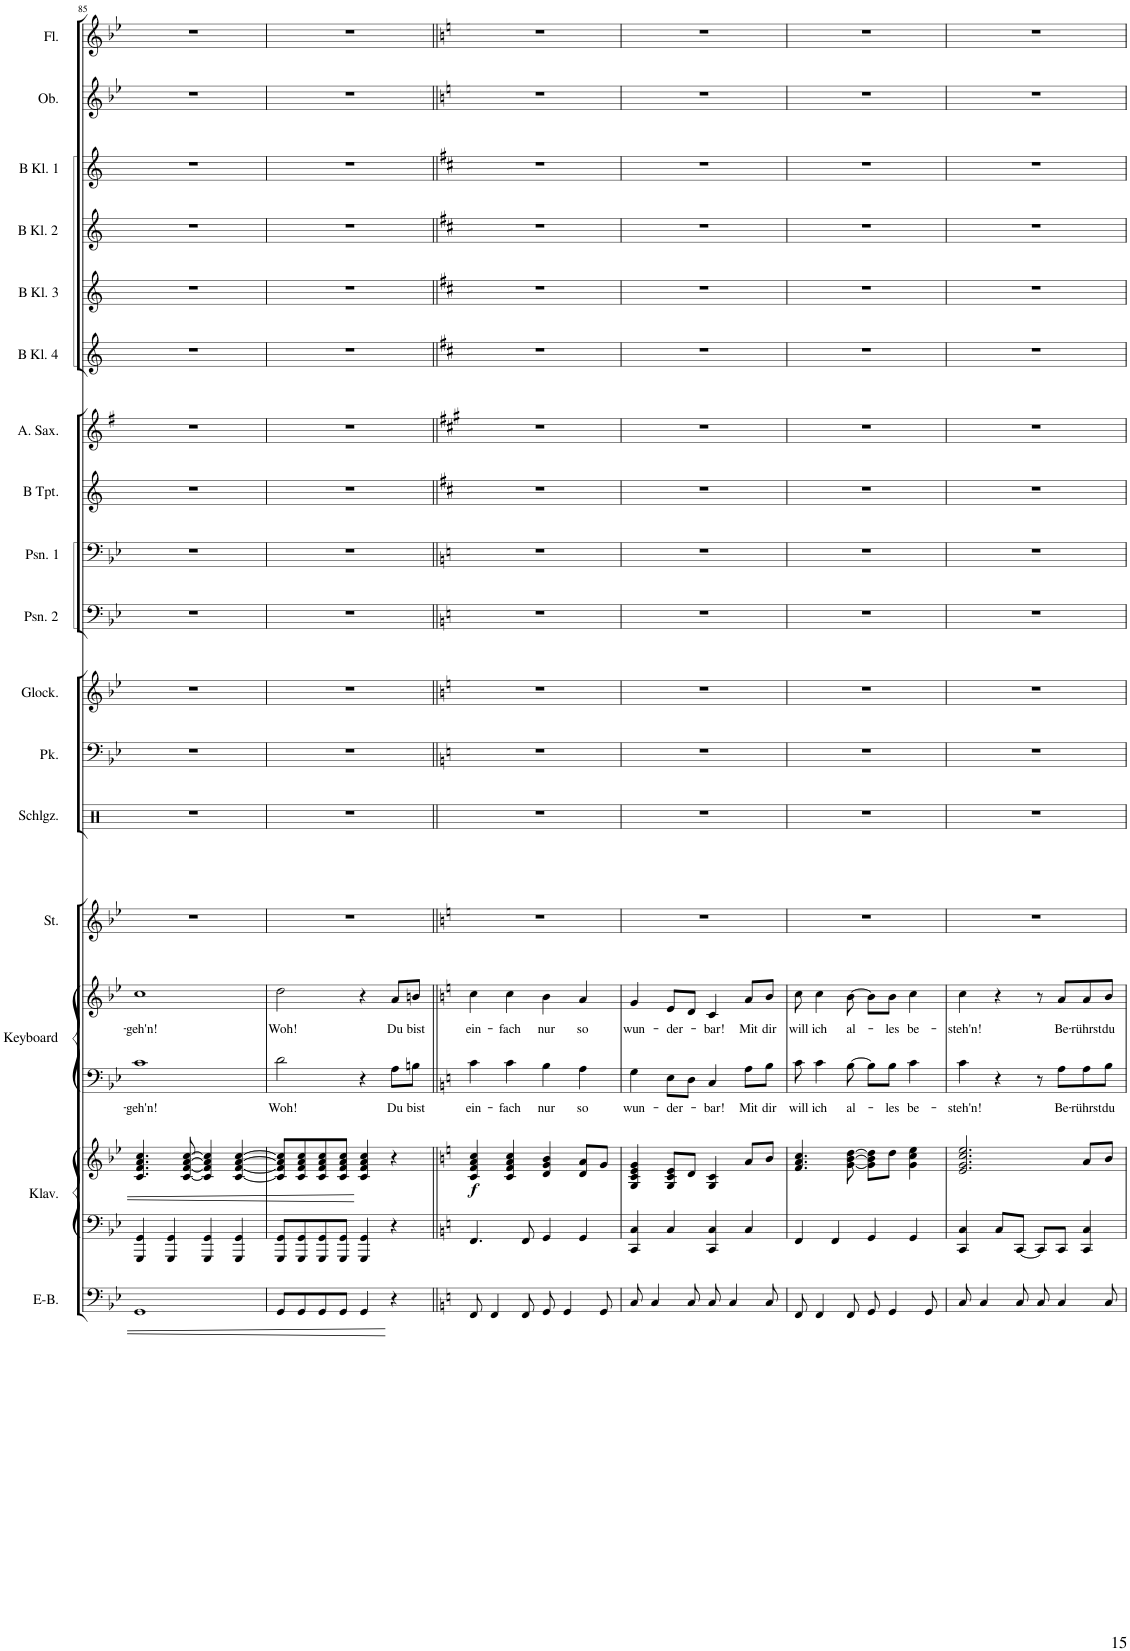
**kern	**kern	**kern	**dynam	**kern	**text	**kern	**text	**kern	**kern	**kern	**kern	**kern	**kern	**kern	**kern	**kern	**kern	**kern	**kern	**kern	**kern
*part17	*part16	*part16	*part16	*part15	*part15	*part15	*part15	*part14	*part13	*part12	*part11	*part10	*part9	*part8	*part7	*part6	*part5	*part4	*part3	*part2	*part1
*staff19	*staff18	*staff17	*staff17/18	*staff16	*staff16	*staff15	*staff15	*staff14	*staff13	*staff12	*staff11	*staff10	*staff9	*staff8	*staff7	*staff6	*staff5	*staff4	*staff3	*staff2	*staff1
*I"E-Bass (Gerhard)	*I"Klavier (Lisa)	*	*	*I"Keyboard (Strings)	*	*	*	*I"Stimme	*I"Schlagzeug	*I"Pauke	*I"Glockenspiel	*I"Posaune 2	*I"Posaune 1	*I"Trompete in B	*I"Altsaxophon	*I"Klarinette in B 4	*I"Klarinette in B 3	*I"Klarinette in B 2	*I"Klarinette in B 1	*I"Oboe	*I"Flöte
*I'E-B.	*I'Klav.	*	*	*I'Keyboard	*	*	*	*I'St.	*I'Schlgz.	*I'Pk.	*I'Glock.	*I'Psn. 2	*I'Psn. 1	*	*I'A. Sax.	*	*	*	*	*I'Ob.	*I'Fl.
!!LO:PB:g=z
*clefF4	*clefF4	*clefG2	*	*clefF4	*	*clefG2	*	*clefG2	*clefX	*clefF4	*clefG2	*clefF4	*clefF4	*clefG2	*clefG2	*clefG2	*clefG2	*clefG2	*clefG2	*clefG2	*clefG2
*ITrd7c12	*	*	*	*	*	*	*	*	*	*	*ITrd-14c-24	*	*	*ITrd1c2	*ITrd5c9	*ITrd1c2	*ITrd1c2	*ITrd1c2	*ITrd1c2	*	*
*k[b-e-]	*k[b-e-]	*k[b-e-]	*	*k[b-e-]	*	*k[b-e-]	*	*k[b-e-]	*k[]	*k[b-e-]	*k[b-e-]	*k[b-e-]	*k[b-e-]	*k[]	*k[f#]	*k[]	*k[]	*k[]	*k[]	*k[b-e-]	*k[b-e-]
=85	=85	=85	=85	=85	=85	=85	=85	=85	=85	=85	=85	=85	=85	=85	=85	=85	=85	=85	=85	=85	=85
!	!	!	!	!	!LO:LY:b	!	!LO:LY:b	!	!	!	!	!	!	!	!	!	!	!	!	!	!
1GG	4GGG/ 4GG/	4.c/ 4.f/ 4.a/ 4.cc/	.	1c	-geh'n!	1cc	-geh'n!	1r	1r	1r	1r	1r	1r	1r	1r	1r	1r	1r	1r	1r	1r
.	4GGG/ 4GG/	.	.	.	.	.	.	.	.	.	.	.	.	.	.	.	.	.	.	.	.
.	.	[8c/ [8f/ [8a/ [8cc/	.	.	.	.	.	.	.	.	.	.	.	.	.	.	.	.	.	.	.
.	4GGG/ 4GG/	4c/] 4f/] 4a/] 4cc/]	.	.	.	.	.	.	.	.	.	.	.	.	.	.	.	.	.	.	.
.	4GGG/ 4GG/	[4c/ [4f/ [4a/ [4cc/	.	.	.	.	.	.	.	.	.	.	.	.	.	.	.	.	.	.	.
=86	=86	=86	=86	=86	=86	=86	=86	=86	=86	=86	=86	=86	=86	=86	=86	=86	=86	=86	=86	=86	=86
!	!	!	!	!	!LO:LY:b	!	!LO:LY:b	!	!	!	!	!	!	!	!	!	!	!	!	!	!
8GG/L	8GGG/ 8GG/L	8c/] 8f/] 8a/] 8cc/]L	.	2d\	Woh!	2dd\	Woh!	1r	1r	1r	1r	1r	1r	1r	1r	1r	1r	1r	1r	1r	1r
8GG/	8GGG/ 8GG/	8c/ 8f/ 8a/ 8cc/	.	.	.	.	.	.	.	.	.	.	.	.	.	.	.	.	.	.	.
8GG/	8GGG/ 8GG/	8c/ 8f/ 8a/ 8cc/	.	.	.	.	.	.	.	.	.	.	.	.	.	.	.	.	.	.	.
8GG/J	8GGG/ 8GG/J	8c/ 8f/ 8a/ 8cc/J	.	.	.	.	.	.	.	.	.	.	.	.	.	.	.	.	.	.	.
4GG/	4GGG/ 4GG/	4c/ 4f/ 4a/ 4cc/	.	4r	.	4r	.	.	.	.	.	.	.	.	.	.	.	.	.	.	.
!	!	!	!	!	!LO:LY:b	!	!LO:LY:b	!	!	!	!	!	!	!	!	!	!	!	!	!	!
4r	4r	4r	.	8A\L	Du	8a/L	Du	.	.	.	.	.	.	.	.	.	.	.	.	.	.
!	!	!	!	!	!LO:LY:b	!	!LO:LY:b	!	!	!	!	!	!	!	!	!	!	!	!	!	!
.	.	.	.	8Bn\J	bist	8bn/J	bist	.	.	.	.	.	.	.	.	.	.	.	.	.	.
=87||	=87||	=87||	=87||	=87||	=87||	=87||	=87||	=87||	=87||	=87||	=87||	=87||	=87||	=87||	=87||	=87||	=87||	=87||	=87||	=87||	=87||
*k[]	*k[]	*k[]	*	*k[]	*	*k[]	*	*k[]	*	*k[]	*k[]	*k[]	*k[]	*k[f#c#]	*k[f#c#g#]	*k[f#c#]	*k[f#c#]	*k[f#c#]	*k[f#c#]	*k[]	*k[]
!	!	!	!LO:DY:b	!	!LO:LY:b	!	!LO:LY:b	!	!	!	!	!	!	!	!	!	!	!	!	!	!
8FF/	4.FF/	4c/ 4f/ 4a/ 4cc/	f	4c\	ein-	4cc\	ein-	1r	1r	1r	1r	1r	1r	1r	1r	1r	1r	1r	1r	1r	1r
4FF/	.	.	.	.	.	.	.	.	.	.	.	.	.	.	.	.	.	.	.	.	.
!	!	!	!	!	!LO:LY:b	!	!LO:LY:b	!	!	!	!	!	!	!	!	!	!	!	!	!	!
.	.	4c/ 4f/ 4a/ 4cc/	.	4c\	-fach	4cc\	-fach	.	.	.	.	.	.	.	.	.	.	.	.	.	.
8FF/	8FF/	.	.	.	.	.	.	.	.	.	.	.	.	.	.	.	.	.	.	.	.
!	!	!	!	!	!LO:LY:b	!	!LO:LY:b	!	!	!	!	!	!	!	!	!	!	!	!	!	!
8GG/	4GG/	4d/ 4g/ 4b/	.	4B\	nur	4b\	nur	.	.	.	.	.	.	.	.	.	.	.	.	.	.
4GG/	.	.	.	.	.	.	.	.	.	.	.	.	.	.	.	.	.	.	.	.	.
!	!	!	!	!	!LO:LY:b	!	!LO:LY:b	!	!	!	!	!	!	!	!	!	!	!	!	!	!
.	4GG/	8d/ 8a/L	.	4A\	so	4a/	so	.	.	.	.	.	.	.	.	.	.	.	.	.	.
8GG/	.	8g/J	.	.	.	.	.	.	.	.	.	.	.	.	.	.	.	.	.	.	.
=88	=88	=88	=88	=88	=88	=88	=88	=88	=88	=88	=88	=88	=88	=88	=88	=88	=88	=88	=88	=88	=88
!	!	!	!	!	!LO:LY:b	!	!LO:LY:b	!	!	!	!	!	!	!	!	!	!	!	!	!	!
8C/	4CC/ 4C/	4G/ 4c/ 4e/ 4g/	.	4G\	wun-	4g/	wun-	1r	1r	1r	1r	1r	1r	1r	1r	1r	1r	1r	1r	1r	1r
4C/	.	.	.	.	.	.	.	.	.	.	.	.	.	.	.	.	.	.	.	.	.
!	!	!	!	!	!LO:LY:b	!	!LO:LY:b	!	!	!	!	!	!	!	!	!	!	!	!	!	!
.	4C/	8G/ 8c/ 8e/L	.	8E\L	-der-	8e/L	-der-	.	.	.	.	.	.	.	.	.	.	.	.	.	.
8C/	.	8d/J	.	8D\J	.	8d/J	.	.	.	.	.	.	.	.	.	.	.	.	.	.	.
!	!	!	!	!	!LO:LY:b	!	!LO:LY:b	!	!	!	!	!	!	!	!	!	!	!	!	!	!
8C/	4CC/ 4C/	4G/ 4c/	.	4C/	-bar!	4c/	-bar!	.	.	.	.	.	.	.	.	.	.	.	.	.	.
4C/	.	.	.	.	.	.	.	.	.	.	.	.	.	.	.	.	.	.	.	.	.
!	!	!	!	!	!LO:LY:b	!	!LO:LY:b	!	!	!	!	!	!	!	!	!	!	!	!	!	!
.	4C/	8a/L	.	8A\L	Mit	8a/L	Mit	.	.	.	.	.	.	.	.	.	.	.	.	.	.
!	!	!	!	!	!LO:LY:b	!	!LO:LY:b	!	!	!	!	!	!	!	!	!	!	!	!	!	!
8C/	.	8b/J	.	8B\J	dir	8b/J	dir	.	.	.	.	.	.	.	.	.	.	.	.	.	.
=89	=89	=89	=89	=89	=89	=89	=89	=89	=89	=89	=89	=89	=89	=89	=89	=89	=89	=89	=89	=89	=89
!	!	!	!	!	!LO:LY:b	!	!LO:LY:b	!	!	!	!	!	!	!	!	!	!	!	!	!	!
8FF/	4FF/	4.f/ 4.a/ 4.cc/	.	8c\	will	8cc\	will	1r	1r	1r	1r	1r	1r	1r	1r	1r	1r	1r	1r	1r	1r
!	!	!	!	!	!LO:LY:b	!	!LO:LY:b	!	!	!	!	!	!	!	!	!	!	!	!	!	!
4FF/	.	.	.	4c\	ich	4cc\	ich	.	.	.	.	.	.	.	.	.	.	.	.	.	.
.	4FF/	.	.	.	.	.	.	.	.	.	.	.	.	.	.	.	.	.	.	.	.
!	!	!	!	!	!LO:LY:b	!	!LO:LY:b	!	!	!	!	!	!	!	!	!	!	!	!	!	!
8FF/	.	[8g\ [8b\ [8dd\	.	[8B\	al-	[8b\	al-	.	.	.	.	.	.	.	.	.	.	.	.	.	.
8GG/	4GG/	8g\] 8b\] 8dd\]L	.	8B\L]	.	8b\L]	.	.	.	.	.	.	.	.	.	.	.	.	.	.	.
!	!	!	!	!	!LO:LY:b	!	!LO:LY:b	!	!	!	!	!	!	!	!	!	!	!	!	!	!
4GG/	.	8dd\J	.	8B\J	-les	8b\J	-les	.	.	.	.	.	.	.	.	.	.	.	.	.	.
!	!	!	!	!	!LO:LY:b	!	!LO:LY:b	!	!	!	!	!	!	!	!	!	!	!	!	!	!
.	4GG/	4g\ 4cc\ 4ee\	.	4c\	be-	4cc\	be-	.	.	.	.	.	.	.	.	.	.	.	.	.	.
8GG/	.	.	.	.	.	.	.	.	.	.	.	.	.	.	.	.	.	.	.	.	.
=90	=90	=90	=90	=90	=90	=90	=90	=90	=90	=90	=90	=90	=90	=90	=90	=90	=90	=90	=90	=90	=90
!	!	!	!	!	!LO:LY:b	!	!LO:LY:b	!	!	!	!	!	!	!	!	!	!	!	!	!	!
8C/	4CC/ 4C/	2.e/ 2.g/ 2.cc/ 2.ee/	.	4c\	-steh'n!	4cc\	-steh'n!	1r	1r	1r	1r	1r	1r	1r	1r	1r	1r	1r	1r	1r	1r
4C/	.	.	.	.	.	.	.	.	.	.	.	.	.	.	.	.	.	.	.	.	.
.	8C/L	.	.	4r	.	4r	.	.	.	.	.	.	.	.	.	.	.	.	.	.	.
8C/	[8CC/J	.	.	.	.	.	.	.	.	.	.	.	.	.	.	.	.	.	.	.	.
8C/	8CC/L]	.	.	8r	.	8r	.	.	.	.	.	.	.	.	.	.	.	.	.	.	.
!	!	!	!	!	!LO:LY:b	!	!LO:LY:b	!	!	!	!	!	!	!	!	!	!	!	!	!	!
4C/	8CC/J	.	.	8A\L	Be-	8a/L	Be-	.	.	.	.	.	.	.	.	.	.	.	.	.	.
!	!	!	!	!	!LO:LY:b	!	!LO:LY:b	!	!	!	!	!	!	!	!	!	!	!	!	!	!
.	4CC/ 4C/	8a/L	.	8A\	-rührst	8a/	-rührst	.	.	.	.	.	.	.	.	.	.	.	.	.	.
!	!	!	!	!	!LO:LY:b	!	!LO:LY:b	!	!	!	!	!	!	!	!	!	!	!	!	!	!
8C/	.	8b/J	.	8B\J	du	8b/J	du	.	.	.	.	.	.	.	.	.	.	.	.	.	.
=	=	=	=	=	=	=	=	=	=	=	=	=	=	=	=	=	=	=	=	=	=
*-	*-	*-	*-	*-	*-	*-	*-	*-	*-	*-	*-	*-	*-	*-	*-	*-	*-	*-	*-	*-	*-
